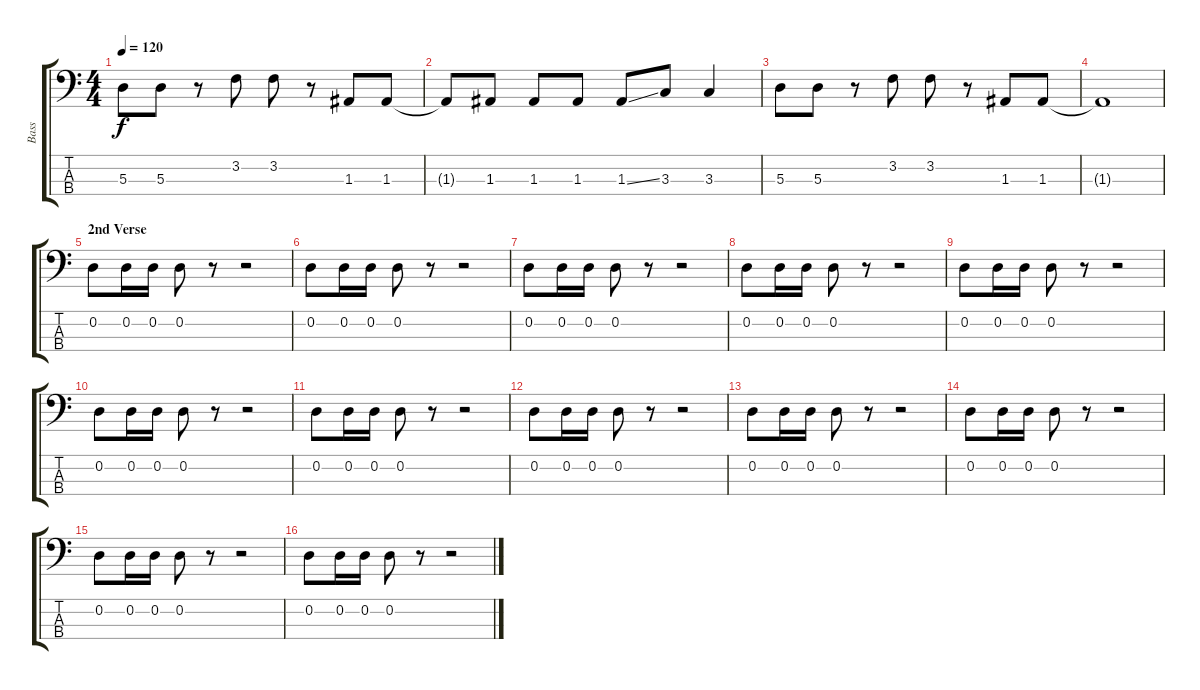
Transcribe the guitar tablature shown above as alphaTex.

\track ("Bass" "Bass") {instrument electricbasspick}
\staff {score tabs}
\tuning (G2 D2 A1 E1) {hide}
\ts (4 4)
\tempo 120
\clef f4
\ks c
5.3.8{dy f} 5.3.8 r.8 3.2.8 3.2.8 r.8 1.3.8 1.3.8 |
1.3{t}.8 1.3.8 1.3.8 1.3.8 1.3{ss}.8 3.3.8 3.3.4 |
5.3.8 5.3.8 r.8 3.2.8 3.2.8 r.8 1.3.8 1.3.8 |
1.3{t}.1 |
\section ("" "2nd Verse")
0.2.8 0.2.16 0.2.16 0.2.8 r.8 r.2 |
0.2.8 0.2.16 0.2.16 0.2.8 r.8 r.2 |
0.2.8 0.2.16 0.2.16 0.2.8 r.8 r.2 |
0.2.8 0.2.16 0.2.16 0.2.8 r.8 r.2 |
0.2.8 0.2.16 0.2.16 0.2.8 r.8 r.2 |
0.2.8 0.2.16 0.2.16 0.2.8 r.8 r.2 |
0.2.8 0.2.16 0.2.16 0.2.8 r.8 r.2 |
0.2.8 0.2.16 0.2.16 0.2.8 r.8 r.2 |
0.2.8 0.2.16 0.2.16 0.2.8 r.8 r.2 |
0.2.8 0.2.16 0.2.16 0.2.8 r.8 r.2 |
0.2.8 0.2.16 0.2.16 0.2.8 r.8 r.2 |
0.2.8 0.2.16 0.2.16 0.2.8 r.8 r.2
